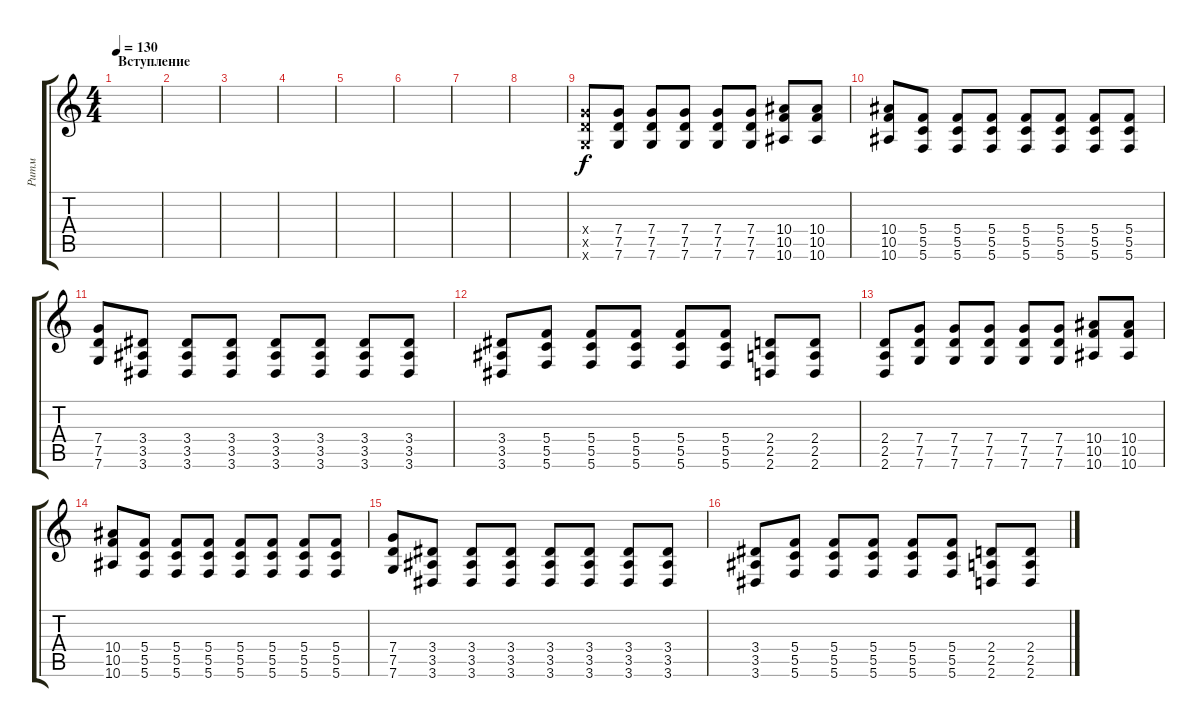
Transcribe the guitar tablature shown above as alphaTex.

\track ("Ритм" "Ритм") {instrument distortionguitar}
\staff {score tabs}
\tuning (D4 A3 F3 C3 G2 C2) {hide}
\ts (4 4)
\section ("" "Вступление")
\tempo 130
\clef g2
\ks c
|
|
|
|
|
|
|
|
(7.4{x} 7.5{x} 7.6{x}).8 (7.4 7.5 7.6).8 (7.4 7.5 7.6).8 (7.4 7.5 7.6).8 (7.4 7.5 7.6).8 (7.4 7.5 7.6).8 (10.4 10.5 10.6).8 (10.4 10.5 10.6).8 |
(10.4 10.5 10.6).8 (5.4 5.5 5.6).8 (5.4 5.5 5.6).8 (5.4 5.5 5.6).8 (5.4 5.5 5.6).8 (5.4 5.5 5.6).8 (5.4 5.5 5.6).8 (5.4 5.5 5.6).8 |
(7.4 7.5 7.6).8 (3.4 3.5 3.6).8 (3.4 3.5 3.6).8 (3.4 3.5 3.6).8 (3.4 3.5 3.6).8 (3.4 3.5 3.6).8 (3.4 3.5 3.6).8 (3.4 3.5 3.6).8 |
(3.4 3.5 3.6).8 (5.4 5.5 5.6).8 (5.4 5.5 5.6).8 (5.4 5.5 5.6).8 (5.4 5.5 5.6).8 (5.4 5.5 5.6).8 (2.4 2.5 2.6).8 (2.4 2.5 2.6).8 |
(2.4 2.5 2.6).8 (7.4 7.5 7.6).8 (7.4 7.5 7.6).8 (7.4 7.5 7.6).8 (7.4 7.5 7.6).8 (7.4 7.5 7.6).8 (10.4 10.5 10.6).8 (10.4 10.5 10.6).8 |
(10.4 10.5 10.6).8 (5.4 5.5 5.6).8 (5.4 5.5 5.6).8 (5.4 5.5 5.6).8 (5.4 5.5 5.6).8 (5.4 5.5 5.6).8 (5.4 5.5 5.6).8 (5.4 5.5 5.6).8 |
(7.4 7.5 7.6).8 (3.4 3.5 3.6).8 (3.4 3.5 3.6).8 (3.4 3.5 3.6).8 (3.4 3.5 3.6).8 (3.4 3.5 3.6).8 (3.4 3.5 3.6).8 (3.4 3.5 3.6).8 |
(3.4 3.5 3.6).8 (5.4 5.5 5.6).8 (5.4 5.5 5.6).8 (5.4 5.5 5.6).8 (5.4 5.5 5.6).8 (5.4 5.5 5.6).8 (2.4 2.5 2.6).8 (2.4 2.5 2.6).8
